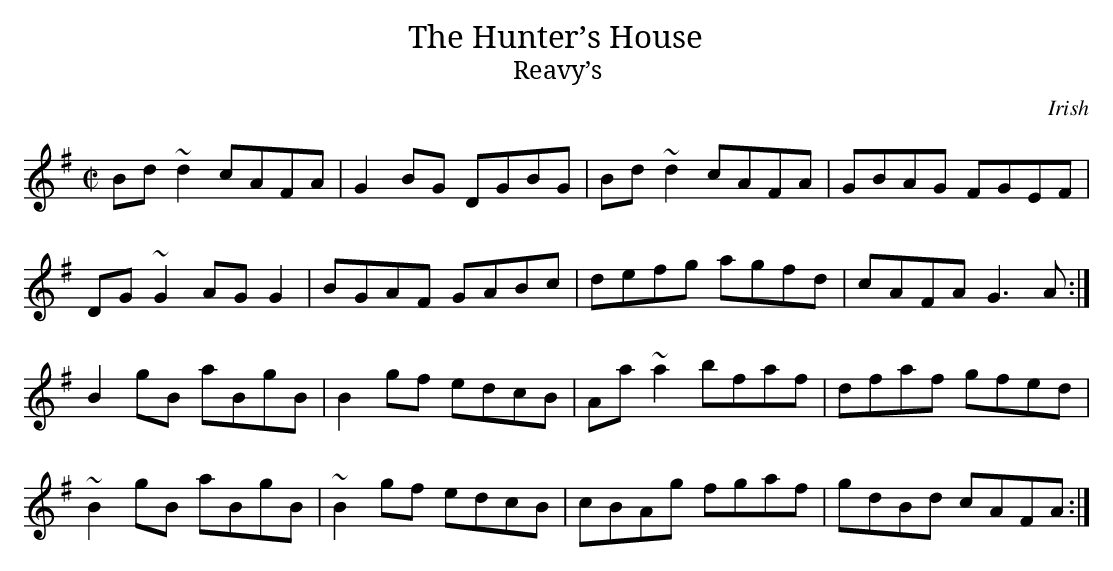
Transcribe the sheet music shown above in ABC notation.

X:1
T:The Hunter’s House
T:Reavy’s
M:C|
K:G
Bd ~d2 cAFA | G2 BG DGBG | Bd ~d2 cAFA | GBAG FGEF |
DG ~G2 AG G2 | BGAF GABc | defg agfd | cAFA G3 A :|
B2 gB aBgB | B2 gf edcB | Aa ~a2 bfaf | dfaf gfed |
~B2 gB aBgB | ~B2 gf edcB | cBAg fgaf | gdBd cAFA :|
